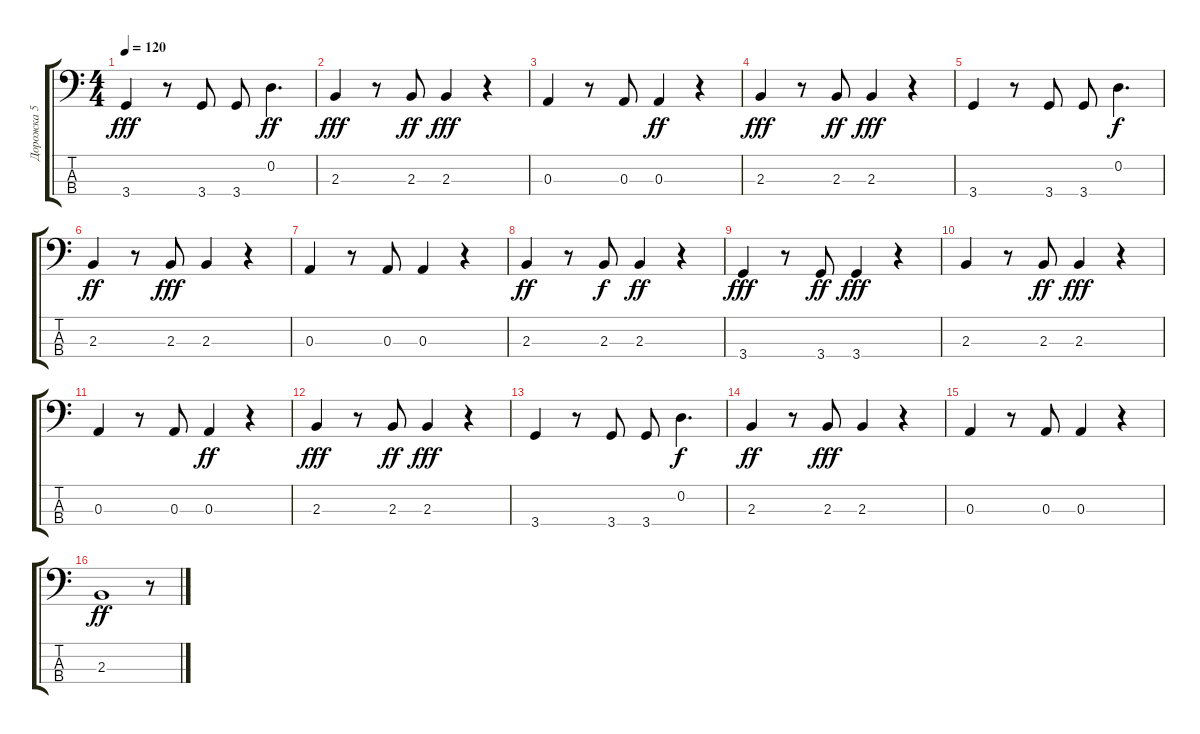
\track ("Дорожка 5" "Дорожка 5") {instrument acousticbass}
\staff {score tabs}
\tuning (G2 D2 A1 E1) {hide}
\ts (4 4)
\tempo 120
\clef f4
\ks c
3.4.4{dy fff} r.8 3.4.8 3.4.8 0.2.4{d dy ff} |
2.3.4{dy fff} r.8 2.3.8{dy ff} 2.3.4{dy fff} r.4 |
0.3.4 r.8 0.3.8 0.3.4{dy ff} r.4 |
2.3.4{dy fff} r.8 2.3.8{dy ff} 2.3.4{dy fff} r.4 |
3.4.4 r.8 3.4.8 3.4.8 0.2.4{d dy f} |
2.3.4{dy ff} r.8 2.3.8{dy fff} 2.3.4 r.4 |
0.3.4 r.8 0.3.8 0.3.4 r.4 |
2.3.4{dy ff} r.8 2.3.8{dy f} 2.3.4{dy ff} r.4 |
3.4.4{dy fff} r.8 3.4.8{dy ff} 3.4.4{dy fff} r.4 |
2.3.4 r.8 2.3.8{dy ff} 2.3.4{dy fff} r.4 |
0.3.4 r.8 0.3.8 0.3.4{dy ff} r.4 |
2.3.4{dy fff} r.8 2.3.8{dy ff} 2.3.4{dy fff} r.4 |
3.4.4 r.8 3.4.8 3.4.8 0.2.4{d dy f} |
2.3.4{dy ff} r.8 2.3.8{dy fff} 2.3.4 r.4 |
0.3.4 r.8 0.3.8 0.3.4 r.4 |
2.3.1{dy ff} r.8
